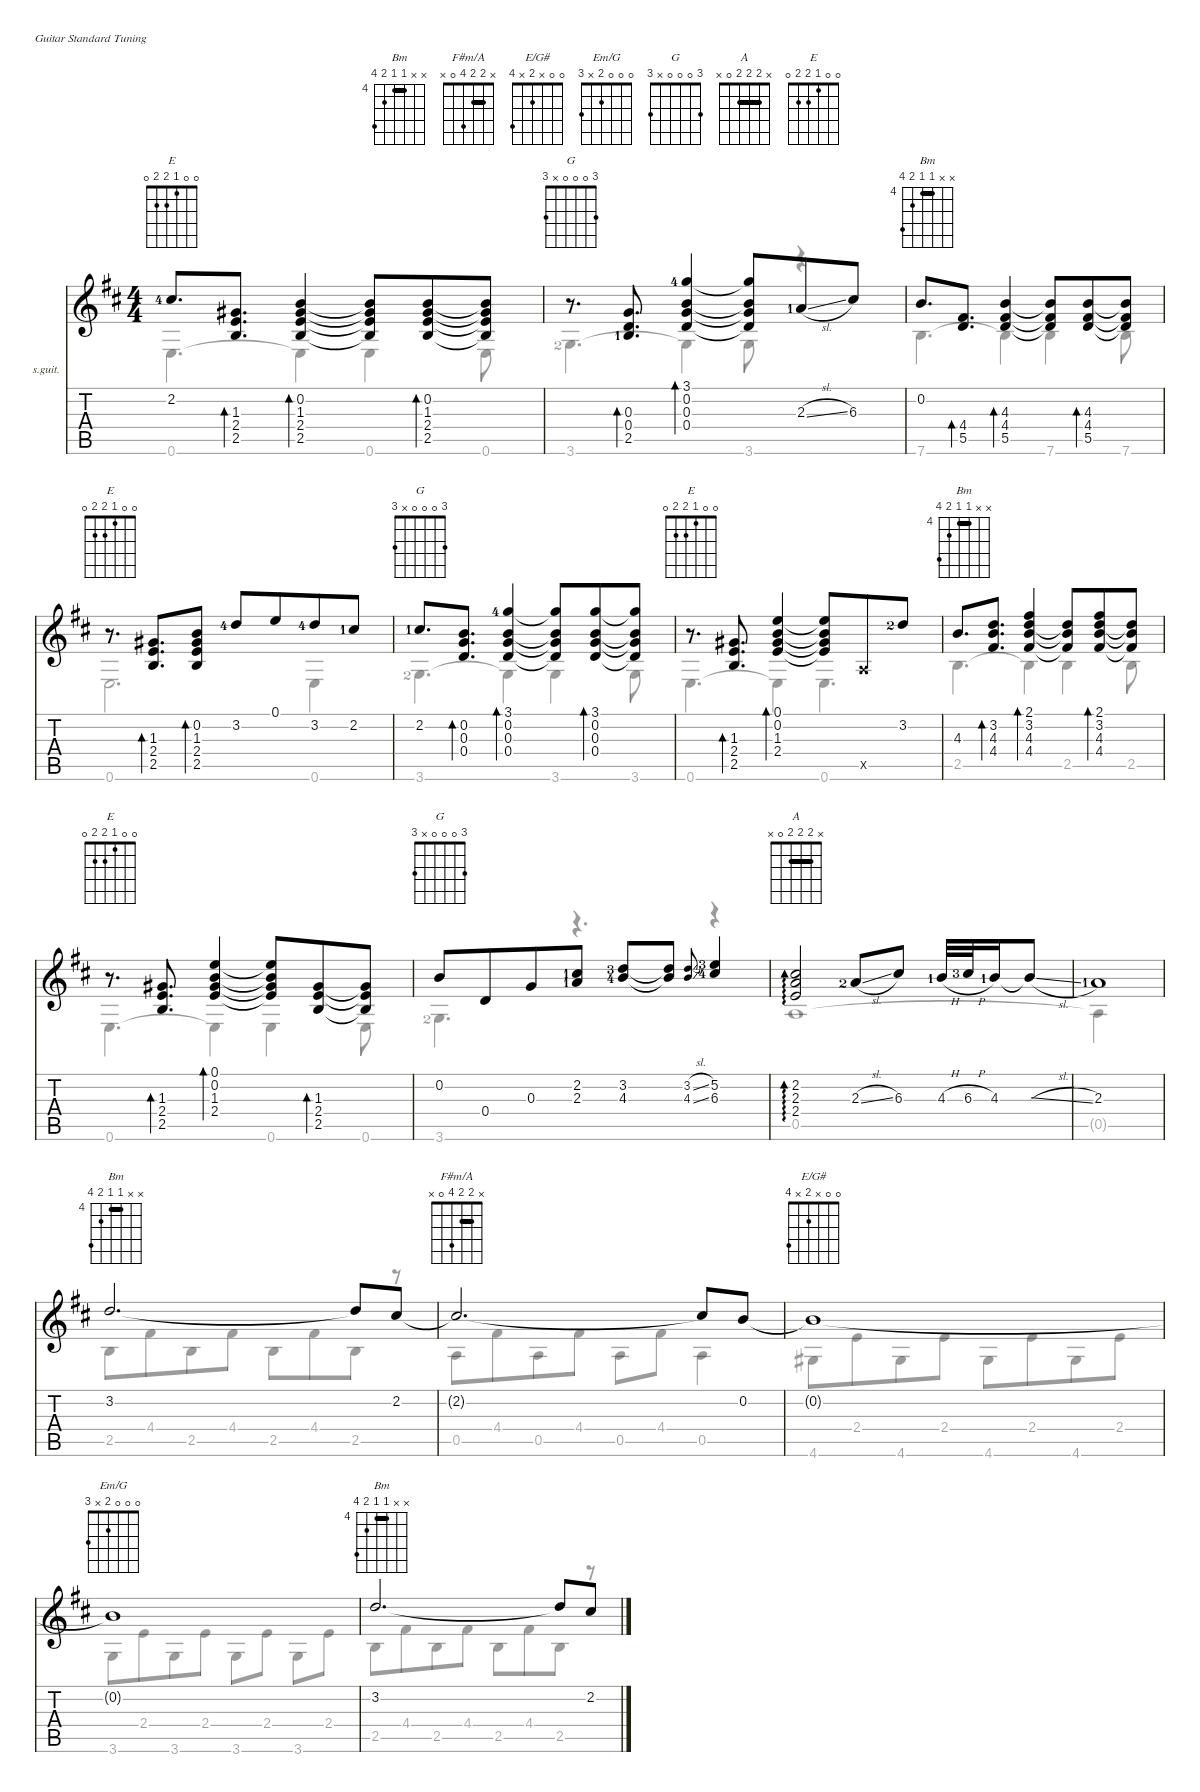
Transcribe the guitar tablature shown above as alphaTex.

\defaultSystemsLayout 4
\hideDynamics
\bracketExtendMode nobrackets
\firstSystemTrackNameOrientation horizontal
\otherSystemsTrackNameOrientation horizontal
\chordDiagramsInScore
\defaultBarNumberDisplay Hide
\track ("Steel Guitar" "s.guit.") {instrument acousticguitarsteel}
\staff {score tabs}
\tuning (E4 B3 G3 D3 A2 E2)
\chord ("Bm" 2 3 x 4 2 x) {barre 2}
\chord ("F#m/A" x 2 2 4 0 x) {barre 2}
\chord ("E/G#" 0 0 x 2 x 4)
\chord ("Em/G" 0 0 0 2 x 3)
\chord ("Bm" 2 3 4 4 2 x) {barre 2}
\chord ("G" x 0 0 0 x 3)
\chord ("A" x 2 2 2 0 x) {barre (2 2)}
\chord ("E" 0 0 1 2 2 0)
\chord ("G" 3 0 0 0 2 3)
\chord ("Bm" x x 4 4 5 7) {firstfret 4 barre 4}
\chord ("G" 3 0 0 0 x 3)
\voice
\ts (4 4)
\tempo (110 hide)
\clef g2
\ks bminor
2.2{lf 5}.8{d ch "E" dy mf beam merge} (2.5 2.4 1.3).8{d bd 94 beam merge} (0.2 1.3 2.4 2.5).4{bd 37 beam merge} (0.2{t} 1.3{t} 2.4{t} 2.5{t}).8{beam merge} (2.5 2.4 1.3 0.2).8{bd 36 beam merge} (2.5{t} 2.4{t} 1.3{t} 0.2{t}).8 |
r.8{d ch "G"} (2.5{lf 2} 0.4 0.3).8{d bd 93} (3.1{lf 5} 0.2 0.3 0.4).4{bd 36} (3.1{t} 0.2{t} 0.3{t} 0.4{t}).8{beam merge} 2.3{sl lf 2}.8 6.3.8 |
0.2.8{d ch "Bm"} (5.5 4.4).8{d bd 71} (4.3 4.4 5.5).4{bd 45} (4.3{t} 4.4{t} 5.5{t}).8{beam merge} (5.5 4.4 4.3).8{bd 44} (5.5{t} 4.4{t} 4.3{t}).8 |
r.8{d ch "E"} (2.5 2.4 1.3).8{d bd 70 beam merge} (2.5 2.4 1.3 0.2).8{bd 40} 3.2{lf 5}.8{beam merge} 0.1.8{beam merge} 3.2{lf 5}.8{beam merge} 2.2{lf 2}.8 |
2.2{lf 2}.8{d ch "G"} (0.4 0.3 0.2).8{d bd 93} (3.1{lf 5} 0.2 0.3 0.4).4{bd 36} (3.1{t} 0.2{t} 0.3{t} 0.4{t}).8{beam merge} (3.1 0.2 0.3 0.4).8{bd 39} (3.1{t} 0.2{t} 0.3{t} 0.4{t}).8 |
r.8{d ch "E"} (2.5 2.4 1.3).8{d bd 70} (0.1 0.2 1.3 2.4).4{bd 30} (0.1{t} 0.2{t} 1.3{t} 2.4{t}).8{beam merge} 0.5{x}.8{beam merge} 3.2{lf 3}.8 |
4.3.8{d ch "Bm"} (4.4 4.3 3.2).8{d bd 63} (3.2 4.3 4.4 2.1).4{bd 33} (3.2{t} 4.3{t} 4.4{t}).8{beam merge} (4.4 4.3 3.2 2.1).8{bd 32} (4.4{t} 4.3{t} 3.2{t}).8 |
r.8{d ch "E"} (2.5 2.4 1.3).8{d bd 63} (0.1 0.2 1.3 2.4).4{bd 39} (0.1{t} 0.2{t} 1.3{t} 2.4{t}).8{beam merge} (2.5 2.4 1.3).8{bd 38 beam merge} (2.5{t} 2.4{t} 1.3{t}).8 |
0.2.8{ch "G" beam merge} 0.4.8{beam merge} 0.3.8{beam merge} (2.2{lf 2} 2.3{lf 2}).8 (3.2{lf 4} 4.3{lf 5}).8 (3.2{t} 4.3{t}).8 (4.3{sl} 3.2{sl}).8{gr onbeat} (5.2{lf 4} 6.3{lf 5}).4 |
(2.2 2.3 2.4).2{ad 0 ch "A"} 2.3{sl lf 3}.8 6.3.8 4.3{h lf 2}.32 6.3{h lf 4}.32 4.3{lf 2}.16 4.3{sl t}.8 |
2.3{lf 2}.1 |
3.2.2{d ch "Bm"} 3.2{t}.8 2.2.8 |
2.2{t}.2{d ch "F#m/A"} 2.2{t}.8 0.2.8 |
0.2{t}.1{ch "E/G#"} |
0.2{t}.1{ch "Em/G"} |
3.2.2{d ch "Bm"} 3.2{t}.8 2.2.8
\voice
\clef g2
\ottava regular
\simile none
\ks bminor
0.6.4{d dy mf} 0.6{t}.4 0.6.4 0.6.8 |
3.6{lf 3}.4{d} 3.6{t}.4 3.6.8 r.4 |
7.6.4{d} 7.6{t}.4 7.6.4 7.6.8 |
0.6.2{d} 0.6.4 |
3.6{lf 3}.4{d} 3.6{t}.4 3.6.4 3.6.8 |
0.6.4{d} 0.6{t}.4 0.6.4{d} |
2.5.4{d} 2.5{t}.4 2.5.4 2.5.8 |
0.6.4{d} 0.6{t}.4 0.6.4 0.6.8 |
3.6{lf 3}.4{d} r.4{d} r.4 |
0.5.1 |
0.5{t}.4 |
2.5.8{beam merge} 4.4.8{beam merge} 2.5.8{beam merge} 4.4.8 2.5.8{beam merge} 4.4.8{beam merge} 2.5.8 r.8 |
0.5.8{beam merge} 4.4.8{beam merge} 0.5.8{beam merge} 4.4.8 0.5.8 4.4.8 0.5.4{beam merge} |
4.6.8{beam merge} 2.4.8{beam merge} 4.6.8{beam merge} 2.4.8 4.6.8 2.4.8{beam merge} 4.6.8{beam merge} 2.4.8 |
3.6.8{beam merge} 2.4.8{beam merge} 3.6.8 2.4.8 3.6.8 2.4.8 3.6.8 2.4.8 |
2.5.8{beam merge} 4.4.8{beam merge} 2.5.8{beam merge} 4.4.8 2.5.8{beam merge} 4.4.8{beam merge} 2.5.8 r.8
